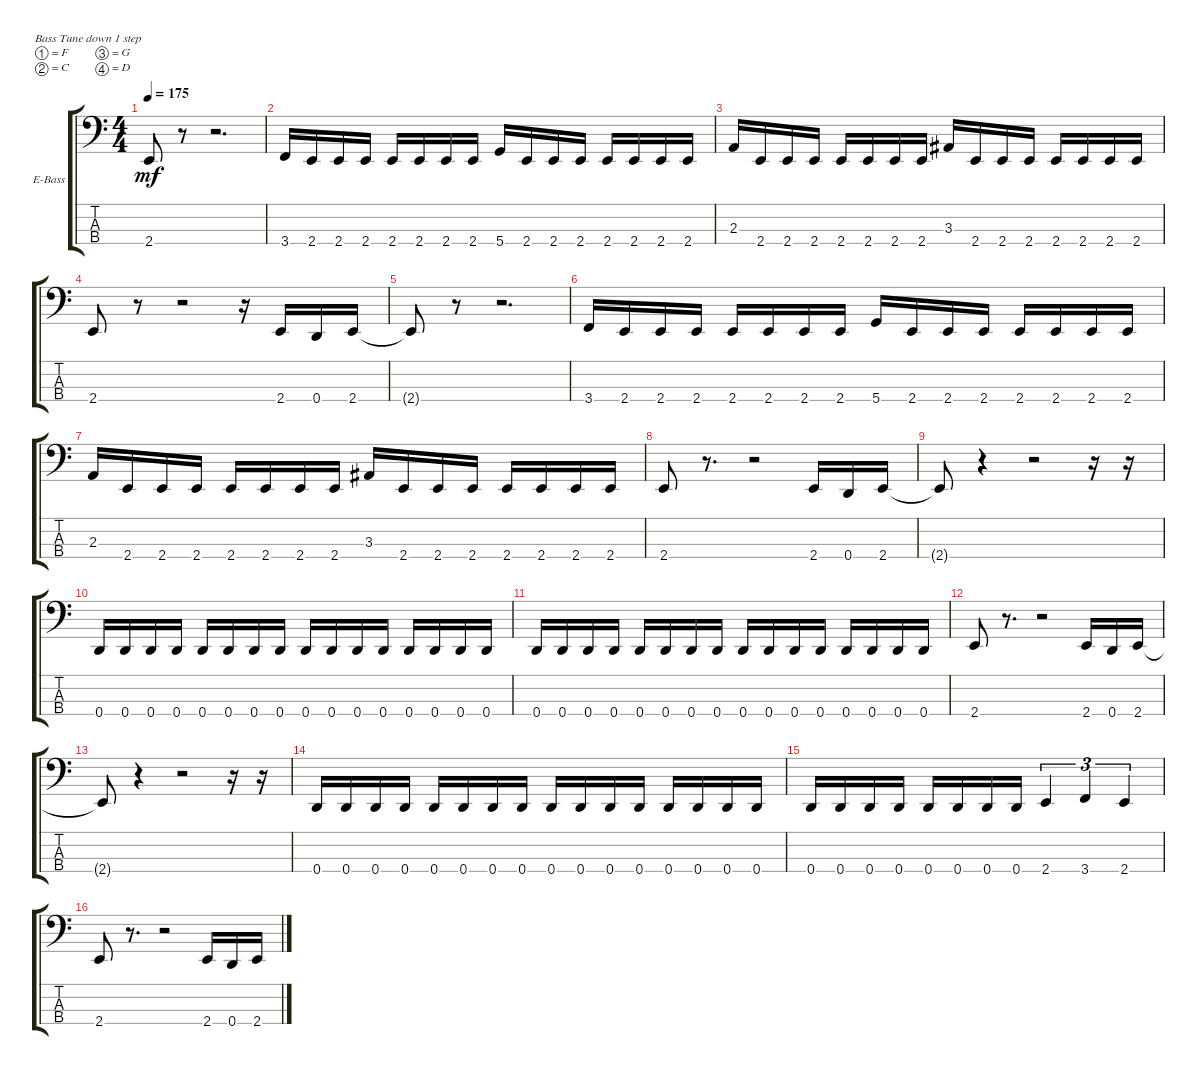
\defaultSystemsLayout 4
\bracketExtendMode groupsimilarinstruments
\firstSystemTrackNameOrientation horizontal
\otherSystemsTrackNameOrientation horizontal
\track ("Electric Bass" "E-Bass") {instrument electricbassfinger}
\staff {score tabs}
\tuning (F2 C2 G1 D1)
\ts (4 4)
\tempo 175
\clef f4
\ks c
2.4.8{dy mf} r.8 r.2{d} |
3.4.16 2.4.16 2.4.16 2.4.16 2.4.16 2.4.16 2.4.16 2.4.16 5.4.16 2.4.16 2.4.16 2.4.16 2.4.16 2.4.16 2.4.16 2.4.16 |
2.3.16 2.4.16 2.4.16 2.4.16 2.4.16 2.4.16 2.4.16 2.4.16 3.3.16 2.4.16 2.4.16 2.4.16 2.4.16 2.4.16 2.4.16 2.4.16 |
2.4.8 r.8 r.2 r.16 2.4.16 0.4.16 2.4.16 |
2.4{t}.8 r.8 r.2{d} |
3.4.16 2.4.16 2.4.16 2.4.16 2.4.16 2.4.16 2.4.16 2.4.16 5.4.16 2.4.16 2.4.16 2.4.16 2.4.16 2.4.16 2.4.16 2.4.16 |
2.3.16 2.4.16 2.4.16 2.4.16 2.4.16 2.4.16 2.4.16 2.4.16 3.3.16 2.4.16 2.4.16 2.4.16 2.4.16 2.4.16 2.4.16 2.4.16 |
2.4.8 r.8{d} r.2 2.4.16 0.4.16 2.4.16 |
2.4{t}.8 r.4 r.2 r.16 r.16 |
0.4.16 0.4.16 0.4.16 0.4.16 0.4.16 0.4.16 0.4.16 0.4.16 0.4.16 0.4.16 0.4.16 0.4.16 0.4.16 0.4.16 0.4.16 0.4.16 |
0.4.16 0.4.16 0.4.16 0.4.16 0.4.16 0.4.16 0.4.16 0.4.16 0.4.16 0.4.16 0.4.16 0.4.16 0.4.16 0.4.16 0.4.16 0.4.16 |
2.4.8 r.8{d} r.2 2.4.16 0.4.16 2.4.16 |
2.4{t}.8 r.4 r.2 r.16 r.16 |
0.4.16 0.4.16 0.4.16 0.4.16 0.4.16 0.4.16 0.4.16 0.4.16 0.4.16 0.4.16 0.4.16 0.4.16 0.4.16 0.4.16 0.4.16 0.4.16 |
0.4.16 0.4.16 0.4.16 0.4.16 0.4.16 0.4.16 0.4.16 0.4.16 2.4.4{tu (3 2)} 3.4.4{tu (3 2)} 2.4.4{tu (3 2)} |
2.4.8 r.8{d} r.2 2.4.16 0.4.16 2.4.16
